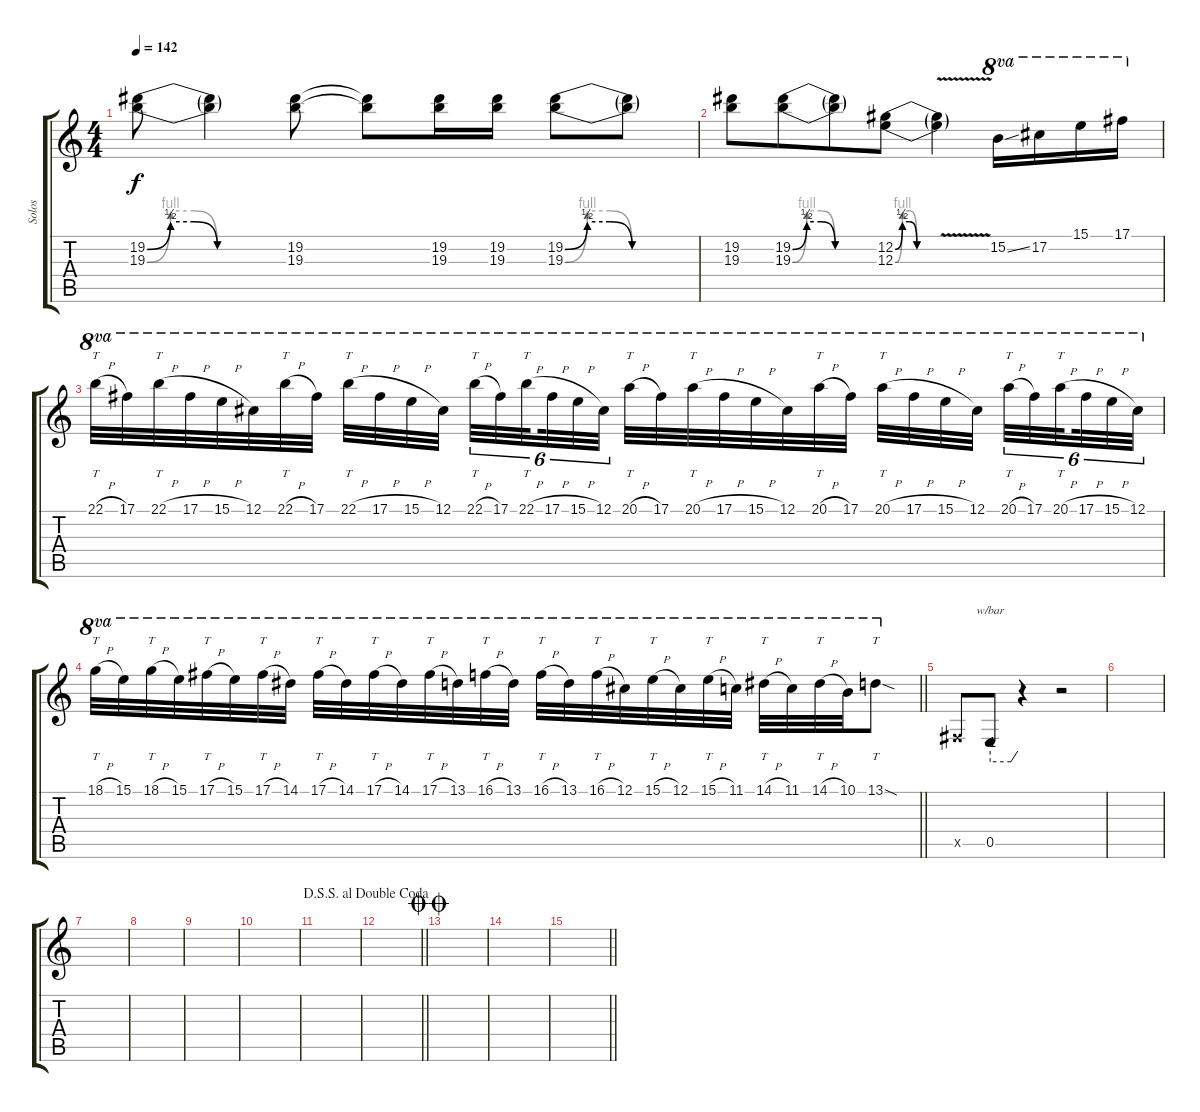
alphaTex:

\track ("Solos" "Solos") {instrument distortionguitar}
\staff {score tabs}
\tuning (Db4 Ab3 E3 B2 Gb2 B1) {hide}
\ts (4 4)
\tempo 142
\clef g2
\ks c
(19.2{be (custom 0 0 10 2 20 2 30 0 60 0)} 19.3{be (custom 0 0 10 4 20 4 30 0 60 0)}).8{dy f} (19.2{t} 19.3{t}).4 (19.2 19.3).8 (19.2{t} 19.3{t}).8 (19.2 19.3).16{beam merge} (19.2 19.3).16{beam split} (19.2{be (custom 0 0 10 2 20 2 30 0 60 0)} 19.3{be (custom 0 0 10 4 20 4 30 0 60 0)}).8 (19.2{t} 19.3{t}).8 |
(19.2 19.3).8 (19.2{be (custom 0 0 10 2 20 2 30 0 60 0)} 19.3{be (custom 0 0 10 4 20 4 30 0 60 0)}).8{beam merge} (19.2{t} 19.3{t}).8 (12.2{be (custom 0 0 10 2 20 2 30 0 60 0)} 12.3{be (custom 0 0 10 4 20 4 30 0 60 0)}).8 (12.2{v t} 12.3{v t}).4 15.2{ss}.16{ot 8va} 17.2.16{ot 8va} 15.1.16{ot 8va} 17.1.16{ot 8va} |
22.1{h}.32{tt ot 8va} 17.1.32{ot 8va} 22.1{h}.32{tt ot 8va} 17.1{h}.32{ot 8va} 15.1{h}.32{ot 8va} 12.1.32{ot 8va} 22.1{h}.32{tt ot 8va} 17.1.32{ot 8va} 22.1{h}.32{tt ot 8va} 17.1{h}.32{ot 8va} 15.1{h}.32{ot 8va} 12.1.32{ot 8va beam splitsecondary} 22.1{h}.32{tt tu (6 4) ot 8va} 17.1.32{tu (6 4) ot 8va} 22.1{h}.32{tt tu (6 4) ot 8va beam splitsecondary} 17.1{h}.32{tu (6 4) ot 8va} 15.1{h}.32{tu (6 4) ot 8va} 12.1.32{tu (6 4) ot 8va} 20.1{h}.32{tt ot 8va} 17.1.32{ot 8va} 20.1{h}.32{tt ot 8va} 17.1{h}.32{ot 8va} 15.1{h}.32{ot 8va} 12.1.32{ot 8va} 20.1{h}.32{tt ot 8va} 17.1.32{ot 8va} 20.1{h}.32{tt ot 8va} 17.1{h}.32{ot 8va} 15.1{h}.32{ot 8va} 12.1.32{ot 8va beam splitsecondary} 20.1{h}.32{tt tu (6 4) ot 8va} 17.1.32{tu (6 4) ot 8va} 20.1{h}.32{tt tu (6 4) ot 8va beam splitsecondary} 17.1{h}.32{tu (6 4) ot 8va} 15.1{h}.32{tu (6 4) ot 8va} 12.1.32{tu (6 4) ot 8va} |
\barLineRight lightlight
18.1{h}.32{tt ot 8va} 15.1.32{ot 8va} 18.1{h}.32{tt ot 8va} 15.1.32{ot 8va} 17.1{h}.32{tt ot 8va} 15.1.32{ot 8va} 17.1{h}.32{tt ot 8va} 14.1.32{ot 8va} 17.1{h}.32{tt ot 8va} 14.1.32{ot 8va} 17.1{h}.32{tt ot 8va} 14.1.32{ot 8va} 17.1{h}.32{tt ot 8va} 13.1.32{ot 8va} 16.1{h}.32{tt ot 8va} 13.1.32{ot 8va} 16.1{h}.32{tt ot 8va} 13.1.32{ot 8va} 16.1{h}.32{tt ot 8va} 12.1.32{ot 8va} 15.1{h}.32{tt ot 8va} 12.1.32{ot 8va} 15.1{h}.32{tt ot 8va} 11.1.32{ot 8va} 14.1{h}.32{tt ot 8va} 11.1.32{ot 8va} 14.1{h}.32{tt ot 8va} 10.1.32{ot 8va} 13.1{sod}.8{tt ot 8va} |
0.5{x}.8 0.5.8{tbe (custom default 0 -4 45 -4 60 0)} r.4 r.2 |
|
|
|
|
|
|
\jump dalsegnosegnoaldoublecoda
\barLineRight lightlight
|
\jump doublecoda
|
|
\barLineRight lightlight
